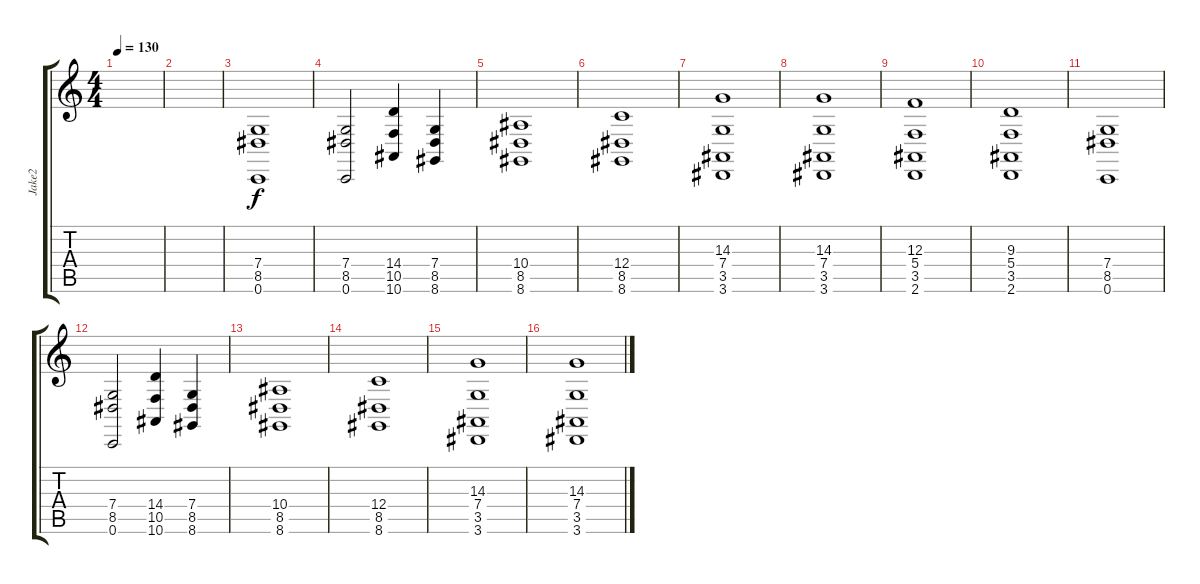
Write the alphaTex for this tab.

\track ("Jake2" "Jake2") {instrument stringensemble1}
\staff {score tabs}
\tuning (D4 A3 F3 C3 G2 C2) {hide}
\ts (4 4)
\tempo 130
\clef g2
\ks c
|
|
(7.4 8.5 0.6).1 |
(7.4 8.5 0.6).2 (14.4 10.5 10.6).4 (7.4 8.5 8.6).4 |
(10.4 8.5 8.6).1 |
(12.4 8.5 8.6).1 |
(14.3 7.4 3.5 3.6).1 |
(14.3 7.4 3.5 3.6).1 |
(12.3 5.4 3.5 2.6).1 |
(9.3 5.4 3.5 2.6).1 |
(7.4 8.5 0.6).1 |
(7.4 8.5 0.6).2 (14.4 10.5 10.6).4 (7.4 8.5 8.6).4 |
(10.4 8.5 8.6).1 |
(12.4 8.5 8.6).1 |
(14.3 7.4 3.5 3.6).1 |
(14.3 7.4 3.5 3.6).1
